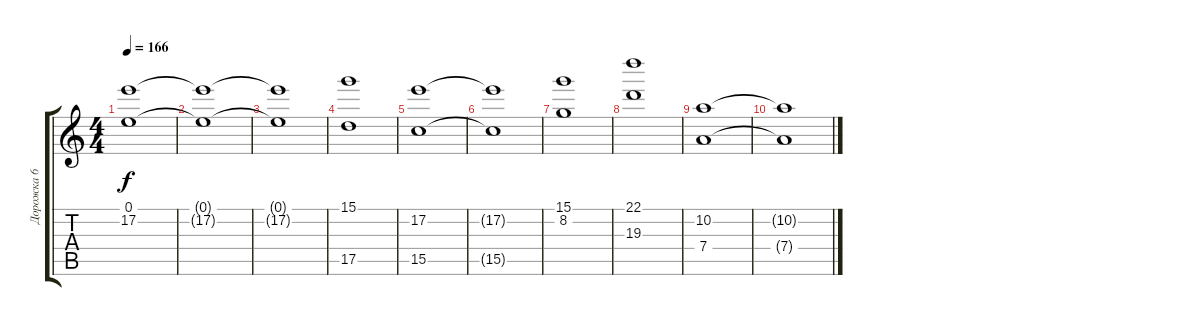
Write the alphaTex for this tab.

\track ("Дорожка 6" "Дорожка 6") {instrument stringensemble1}
\staff {score tabs}
\tuning (E5 B4 G4 D4 A3 E3) {hide}
\ts (4 4)
\tempo 166
\clef g2
\ks c
(0.1 17.2).1{dy f} |
(0.1{t} 17.2{t}).1 |
(0.1{t} 17.2{t}).1 |
(15.1 17.5).1 |
(17.2 15.5).1 |
(17.2{t} 15.5{t}).1 |
(15.1 8.2).1 |
(22.1 19.3).1 |
(10.2 7.4).1 |
(10.2{t} 7.4{t}).1
